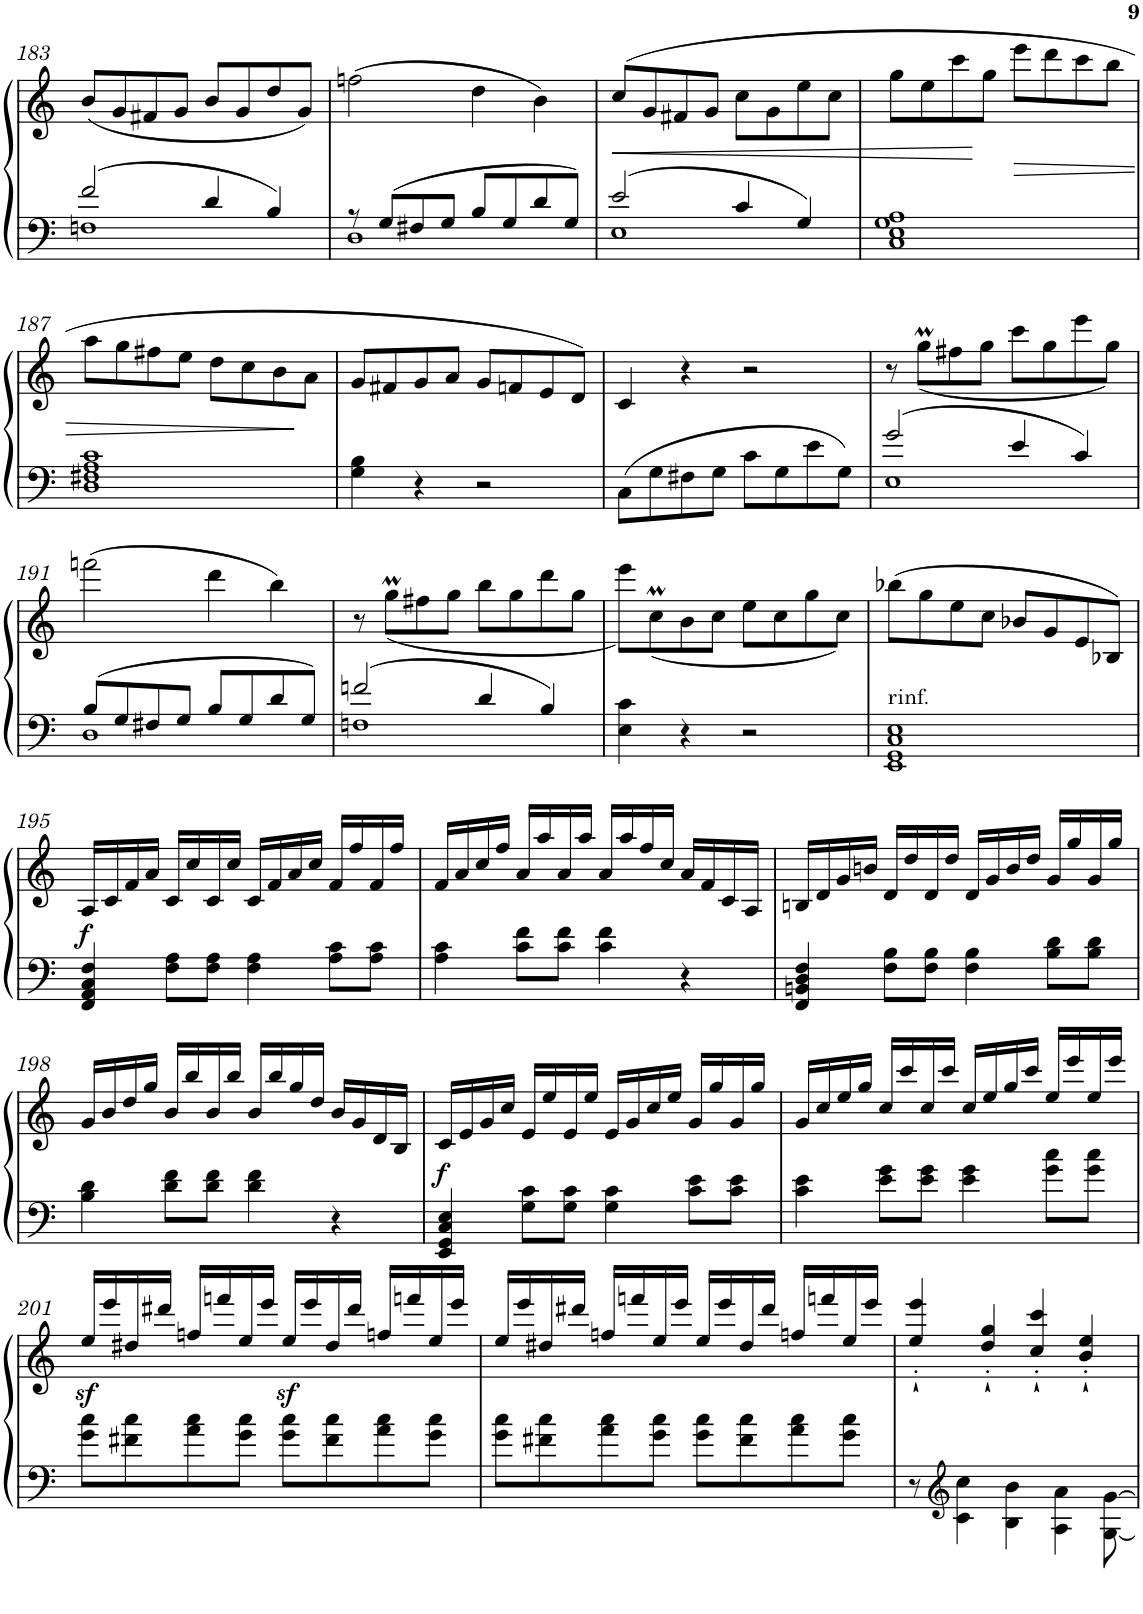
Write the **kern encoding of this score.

**kern	**kern	**dynam
*part1	*part1	*part1
*staff2	*staff1	*staff1/2
*I"Piano	*	*
*I'Pno	*	*
!!LO:PB:g=z
*clefF4	*clefG2	*
*k[]	*k[]	*
*M4/4	*M4/4	*
*met(c)	*met(c)	*
=183	=183	=183
*^	*	*
2f/	1Fn	(<8b/L	.
.	.	8g/	.
.	.	8f#X/	.
.	.	8g/J	.
4d/	.	8b/L	.
.	.	8g/	.
4B/	.	8dd/	.
.	.	8g/J)	.
=184	=184	=184	=184
8r	1D	(>2ffn\	.
8G/L	.	.	.
8F#X/	.	.	.
8G/J	.	.	.
8B/L	.	4dd\	.
8G/	.	.	.
8d/	.	4b\)	.
8G/J	.	.	.
=185	=185	=185	=185
!	!	!	!LO:HP:b
2e/	1E	(>8cc/L	<
.	.	8g/	.
.	.	8f#X/	.
.	.	8g/J	.
4c/	.	8cc\L	.
.	.	8g\	.
4G/	.	8ee\	.
.	.	8cc\J	.
*v	*v	*	*
=186	=186	=186
1C 1E 1G 1A	8gg\L	.
.	8ee\	.
.	8ccc\	.
.	8gg\J	[
!	!	!LO:HP:b
.	8eee\L	>
.	8ddd\	.
.	8ccc\	.
.	8bb\J	.
!!LO:LB:g=z
=187	=187	=187
1D 1F#X 1A 1c	8aa\L	.
.	8gg\	.
.	8ff#X\	.
.	8ee\J	.
.	8dd\L	.
.	8cc\	.
.	8b\	.
.	8a\J	]
=188	=188	=188
4G\ 4B\	8g/L	.
.	8f#X/	.
4r	8g/	.
.	8a/J	.
2r	8g/L	.
.	8fn/	.
.	8e/	.
.	8d/J)	.
=189	=189	=189
8C\L	4c/	.
8G\	.	.
8F#X\	4r	.
8G\J	.	.
8c\L	2r	.
8G\	.	.
8e\	.	.
8G\J	.	.
=190	=190	=190
*^	*	*
2g/	1E	8r	.
.	.	(<8ggM\L	.
.	.	8ff#X\	.
.	.	8gg\J	.
4e/	.	8ccc\L	.
.	.	8gg\	.
4c/	.	8eee\	.
.	.	8gg\J)	.
!!LO:LB:g=z
=191	=191	=191	=191
8B/L	1D	(>2fffn\	.
8G/	.	.	.
8F#X/	.	.	.
8G/J	.	.	.
8B/L	.	4ddd\	.
8G/	.	.	.
8d/	.	4bb\)	.
8G/J	.	.	.
=192	=192	=192	=192
2fn/	1Fn	8r	.
.	.	(<8ggM\L	.
.	.	8ff#X\	.
.	.	8gg\J	.
4d/	.	8bb\L	.
.	.	8gg\	.
4B/	.	8ddd\	.
.	.	8gg\J	.
*v	*v	*	*
=193	=193	=193
4E\ 4c\	8eee\L)	.
.	(<8ccM\	.
4r	8b\	.
.	8cc\J	.
2r	8ee\L	.
.	8cc\	.
.	8gg\	.
.	8cc\J)	.
=194	=194	=194
!LO:TX:a:t=rinf.	!	!
1EE 1GG 1C 1E	(>8bb-X\L	.
.	8gg\	.
.	8ee\	.
.	8cc\J	.
.	8b-X/L	.
.	8g/	.
.	8e/	.
.	8B-X/J)	.
!!LO:LB:g=z
=195	=195	=195
!	!	!LO:DY:b
4FF/ 4AA/ 4C/ 4F/	16A/LL	f
.	16c/	.
.	16f/	.
.	16a/JJ	.
8F\ 8A\L	16c/LL	.
.	16cc/	.
8F\ 8A\J	16c/	.
.	16cc/JJ	.
4F\ 4A\	16c/LL	.
.	16f/	.
.	16a/	.
.	16cc/JJ	.
8A\ 8c\L	16f/LL	.
.	16ff/	.
8A\ 8c\J	16f/	.
.	16ff/JJ	.
=196	=196	=196
4A\ 4c\	16f/LL	.
.	16a/	.
.	16cc/	.
.	16ff/JJ	.
8c\ 8f\L	16a/LL	.
.	16aa/	.
8c\ 8f\J	16a/	.
.	16aa/JJ	.
4c\ 4f\	16a/LL	.
.	16aa/	.
.	16ff/	.
.	16cc/JJ	.
4r	16a/LL	.
.	16f/	.
.	16c/	.
.	16A/JJ	.
=197	=197	=197
4FF/ 4BBn/ 4D/ 4F/	16Bn/LL	.
.	16d/	.
.	16g/	.
.	16bn/JJ	.
8F\ 8B\L	16d/LL	.
.	16dd/	.
8F\ 8B\J	16d/	.
.	16dd/JJ	.
4F\ 4B\	16d/LL	.
.	16g/	.
.	16b/	.
.	16dd/JJ	.
8B\ 8d\L	16g/LL	.
.	16gg/	.
8B\ 8d\J	16g/	.
.	16gg/JJ	.
!!LO:LB:g=z
=198	=198	=198
4B\ 4d\	16g/LL	.
.	16b/	.
.	16dd/	.
.	16gg/JJ	.
8d\ 8f\L	16b/LL	.
.	16bb/	.
8d\ 8f\J	16b/	.
.	16bb/JJ	.
4d\ 4f\	16b/LL	.
.	16bb/	.
.	16gg/	.
.	16dd/JJ	.
4r	16b/LL	.
.	16g/	.
.	16d/	.
.	16B/JJ	.
=199	=199	=199
!	!	!LO:DY:b
4EE/ 4GG/ 4C/ 4E/	16c/LL	f
.	16e/	.
.	16g/	.
.	16cc/JJ	.
8G\ 8c\L	16e/LL	.
.	16ee/	.
8G\ 8c\J	16e/	.
.	16ee/JJ	.
4G\ 4c\	16e/LL	.
.	16g/	.
.	16cc/	.
.	16ee/JJ	.
8c\ 8e\L	16g/LL	.
.	16gg/	.
8c\ 8e\J	16g/	.
.	16gg/JJ	.
=200	=200	=200
4c\ 4e\	16g/LL	.
.	16cc/	.
.	16ee/	.
.	16gg/JJ	.
8e\ 8g\L	16cc/LL	.
.	16ccc/	.
8e\ 8g\J	16cc/	.
.	16ccc/JJ	.
4e\ 4g\	16cc/LL	.
.	16ee/	.
.	16gg/	.
.	16ccc/JJ	.
8g\ 8cc\L	16ee/LL	.
.	16eee/	.
8g\ 8cc\J	16ee/	.
.	16eee/JJ	.
!!LO:LB:g=z
=201	=201	=201
8g\z> 8cc\z>L	16ee/LL	.
.	16eee/	.
8f#X\ 8cc\	16dd#X/	.
.	16ddd#X/JJ	.
8a\ 8cc\	16ffn/LL	.
.	16fffn/	.
8g\ 8cc\J	16ee/	.
.	16eee/JJ	.
8g\z> 8cc\z>L	16ee/LL	.
.	16eee/	.
8f#\ 8cc\	16dd#/	.
.	16ddd#/JJ	.
8a\ 8cc\	16ffn/LL	.
.	16fffn/	.
8g\ 8cc\J	16ee/	.
.	16eee/JJ	.
=202	=202	=202
8g\ 8cc\L	16ee/LL	.
.	16eee/	.
8f#X\ 8cc\	16dd#X/	.
.	16ddd#X/JJ	.
8a\ 8cc\	16ffn/LL	.
.	16fffn/	.
8g\ 8cc\J	16ee/	.
.	16eee/JJ	.
8g\ 8cc\L	16ee/LL	.
.	16eee/	.
8f#\ 8cc\	16dd#/	.
.	16ddd#/JJ	.
8a\ 8cc\	16ffn/LL	.
.	16fffn/	.
8g\ 8cc\J	16ee/	.
.	16eee/JJ	.
=203	=203	=203
8r	4ee/'` 4eee/'`	.
*clefG2	*	*
4c\ 4cc\	.	.
.	4dd/'` 4gg/'`	.
4B\ 4b\	.	.
.	4cc/'` 4ccc/'`	.
4A\ 4a\	.	.
.	4b/'` 4ee/'`	.
[8G\ [8g\	.	.
=	=	=
*-	*-	*-
